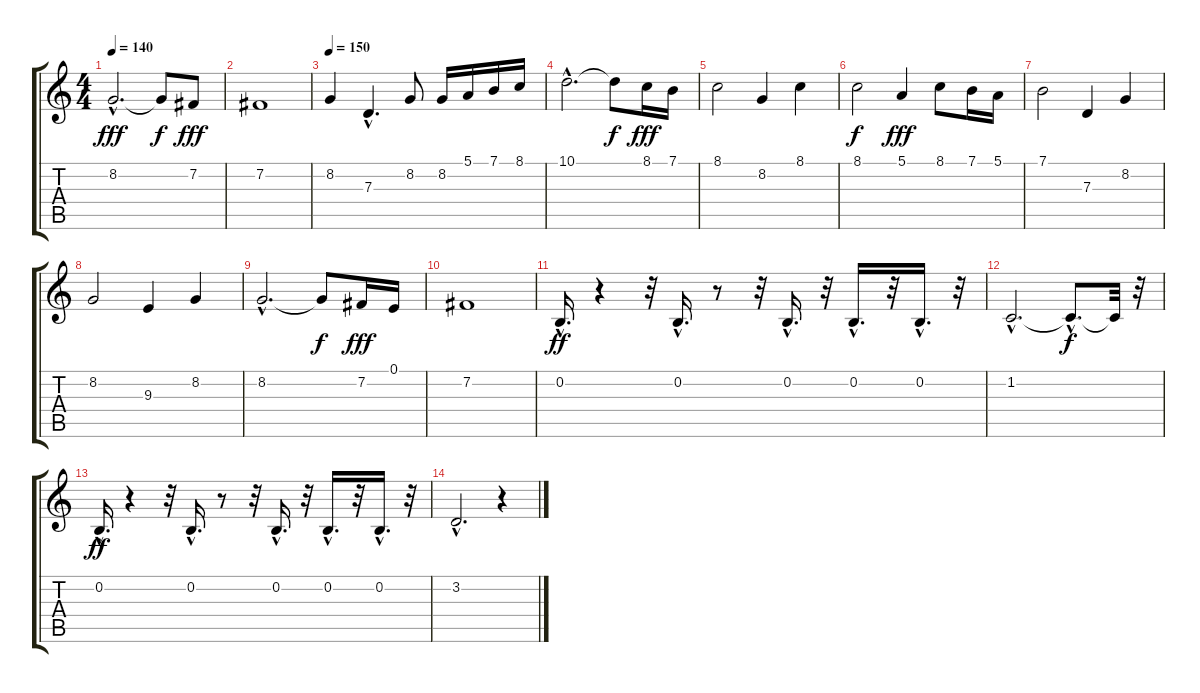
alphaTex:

\track "" {instrument stringensemble1}
\staff {score tabs}
\tuning (E4 B3 G3 D3 A2 E2) {hide}
\ts (4 4)
\tempo 140
\clef g2
\ks c
8.2{hac}.2{d dy fff} 8.2{t}.8{dy f} 7.2.8{dy fff} |
7.2.1 |
\tempo 150
8.2.4 7.3{hac}.4{d} 8.2.8 8.2.16 5.1.16 7.1.16 8.1.16 |
10.1{hac}.2{d} 10.1{t}.8{dy f} 8.1.16{dy fff} 7.1.16 |
8.1.2 8.2.4 8.1.4 |
8.1.2{dy f} 5.1.4{dy fff} 8.1.8 7.1.16 5.1.16 |
7.1.2 7.3.4 8.2.4 |
8.2.2 9.3.4 8.2.4 |
8.2{hac}.2{d} 8.2{t}.8{dy f} 7.2.16{dy fff} 0.1.16 |
7.2.1 |
0.2{hac}.16{d dy ff} r.4 r.32 0.2{hac}.16{d} r.8 r.32 0.2{hac}.16{d} r.32 0.2{hac}.16{d} r.32 0.2{hac}.16{d} r.32 |
1.2{hac}.2{d} 1.2{hac t}.8{d dy f} 1.2{t}.32 r.32 |
0.2{hac}.16{d dy ff} r.4 r.32 0.2{hac}.16{d} r.8 r.32 0.2{hac}.16{d} r.32 0.2{hac}.16{d} r.32 0.2{hac}.16{d} r.32 |
3.2{hac}.2{d} r.4
